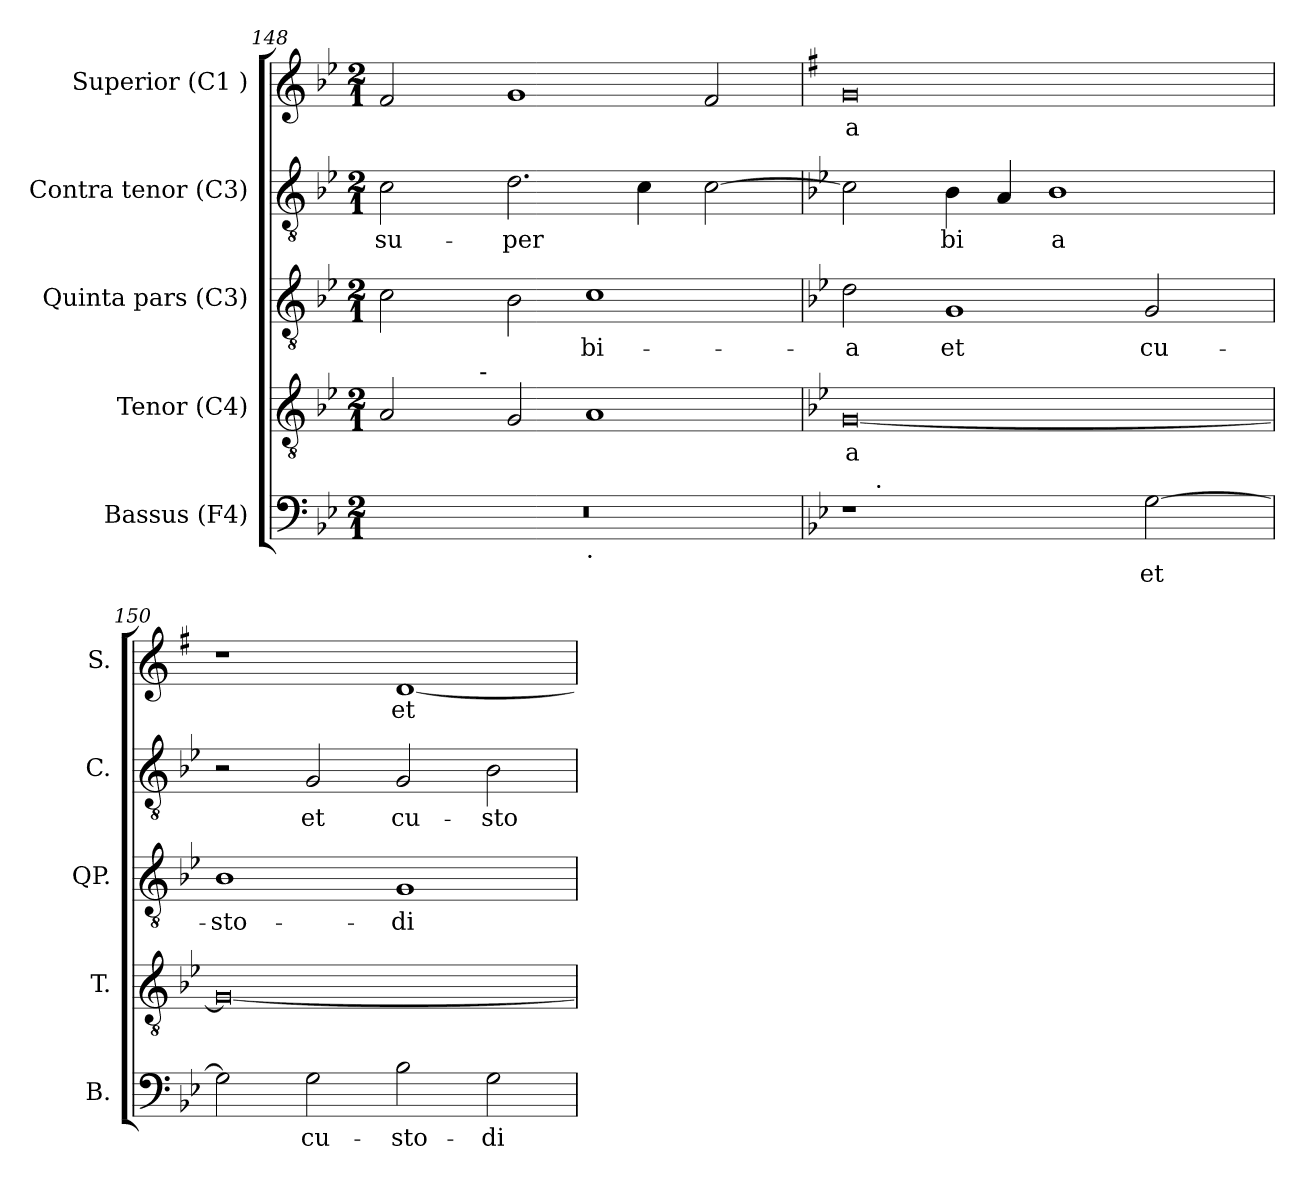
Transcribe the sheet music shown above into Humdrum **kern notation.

**kern	**text	**kern	**text	**kern	**text	**kern	**text	**kern	**text
*part5	*part5	*part4	*part4	*part3	*part3	*part2	*part2	*part1	*part1
*staff5	*staff5	*staff4	*staff4	*staff3	*staff3	*staff2	*staff2	*staff1	*staff1
*I"Bassus (F4)	*	*I"Tenor (C4)	*	*I"Quinta pars (C3)	*	*I"Contra tenor (C3)	*	*I"Superior (C1 )	*
*I'B.	*	*I'T.	*	*I'QP.	*	*I'C.	*	*I'S.	*
!!LO:PB:g=z
*clefF4	*	*clefGv2	*	*clefGv2	*	*clefGv2	*	*clefG2	*
*k[b-e-]	*	*k[b-e-]	*	*k[b-e-]	*	*k[b-e-]	*	*k[b-e-]	*
*B-:	*	*B-:	*	*B-:	*	*B-:	*	*B-:	*
*M2/1	*	*M2/1	*	*M2/1	*	*M2/1	*	*M2/1	*
=148	=148	=148	=148	=148	=148	=148	=148	=148	=148
!	!	!	!LO:LY:b:rj	!	!LO:LY:b:rj	!	!LO:LY:b:rj	!	!LO:LY:b:rj
*^	*	*^	*	*	*	*	*	*	*
0r	1ryy	.	2A/	4ryy	--	2c\	--	2c\	su-	2f/	--
.	.	.	.	8ryy	.	.	.	.	.	.	.
.	.	.	.	32ryy	.	.	.	.	.	.	.
!	!	!	!	!LO:TX:a:t=-	!	!	!	!	!	!	!
.	.	.	.	1ryy	.	.	.	.	.	.	.
!	!	!	!	!	!LO:LY:b:rj	!	!LO:LY:b:rj	!	!LO:LY:b:rj	!	!LO:LY:b:rj
.	.	.	2G/	.	--	2B-\	--	2.d\	-per-	1g	--
!	!LO:TX:b:t=.	!	!	!	!	!	!	!	!	!	!
!	!	!	!	!	!LO:LY:b:rj	!	!LO:LY:b:rj	!	!	!	!
.	1ryy	.	1A	.	--	1c	-bi-	.	.	.	.
!	!	!	!	!	!	!	!	!	!LO:LY:b:rj	!	!
.	.	.	.	.	.	.	.	4c\	--	.	.
.	.	.	.	2ryy	.	.	.	.	.	.	.
!	!	!	!	!	!	!	!	!	!LO:LY:b:rj	!	!LO:LY:b:rj
.	.	.	.	.	.	.	.	[>2c\	--	2f/	--
.	.	.	.	16.ryy	.	.	.	.	.	.	.
*	*	*	*v	*v	*	*	*	*	*	*	*
=149	=149	=149	=149	=149	=149	=149	=149	=149	=149	=149
*	*	*	*	*	*	*	*	*	*k[f#]	*
*	*	*	*	*	*	*	*	*	*G:	*
*	*	*	*^	*	*	*	*	*	*	*
!	!	!	!	!	!LO:LY:b:rj	!	!LO:LY:b:rj	!	!LO:LY:b:rj	!	!LO:LY:b:rj
*	*	*	*v	*v	*	*	*	*	*	*	*
1r	16ryy	.	[<0G	-a	2d\	-a	2c\]	--	0g	-a
.	64ryy	.	.	.	.	.	.	.	.	.
!	!LO:TX:a:t=.	!	!	!	!	!	!	!	!	!
.	1ryy	.	.	.	.	.	.	.	.	.
!	!	!	!	!	!	!LO:LY:b:rj	!	!LO:LY:b:rj	!	!
.	.	.	.	.	1G	et	4B-\	-bi-	.	.
!	!	!	!	!	!	!	!	!LO:LY:b:rj	!	!
.	.	.	.	.	.	.	4A/	--	.	.
!	!	!	!	!	!	!	!	!LO:LY:b:rj	!	!
2ryy	.	.	.	.	.	.	1B-	-a	.	.
.	2ryy	.	.	.	.	.	.	.	.	.
!	!	!LO:LY:b:rj	!	!	!	!LO:LY:b:rj	!	!	!	!
[>2G\	.	et	.	.	2G/	cu-	.	.	.	.
.	4ryy	.	.	.	.	.	.	.	.	.
.	8ryy	.	.	.	.	.	.	.	.	.
.	32.ryy	.	.	.	.	.	.	.	.	.
=150	=150	=150	=150	=150	=150	=150	=150	=150	=150	=150
!	!	!LO:LY:b:rj	!	!LO:LY:b:rj	!	!LO:LY:b:rj	!	!	!	!
*v	*v	*	*	*	*	*	*	*	*	*
2G\]	.	0G_<	.	1B-	-sto-	2r	.	1r	.
!	!LO:LY:b:rj	!	!	!	!	!	!LO:LY:b:rj	!	!
2G\	cu-	.	.	.	.	2G/	et	.	.
!	!LO:LY:b:rj	!	!	!	!LO:LY:b:rj	!	!LO:LY:b:rj	!	!LO:LY:b:rj
2B-\	-sto-	.	.	1G	-di	2G/	cu-	[<1d	et
!	!LO:LY:b:rj	!	!	!	!	!	!LO:LY:b:rj	!	!
2G\	-di	.	.	.	.	2B-\	-sto-	.	.
=	=	=	=	=	=	=	=	=	=
*-	*-	*-	*-	*-	*-	*-	*-	*-	*-
